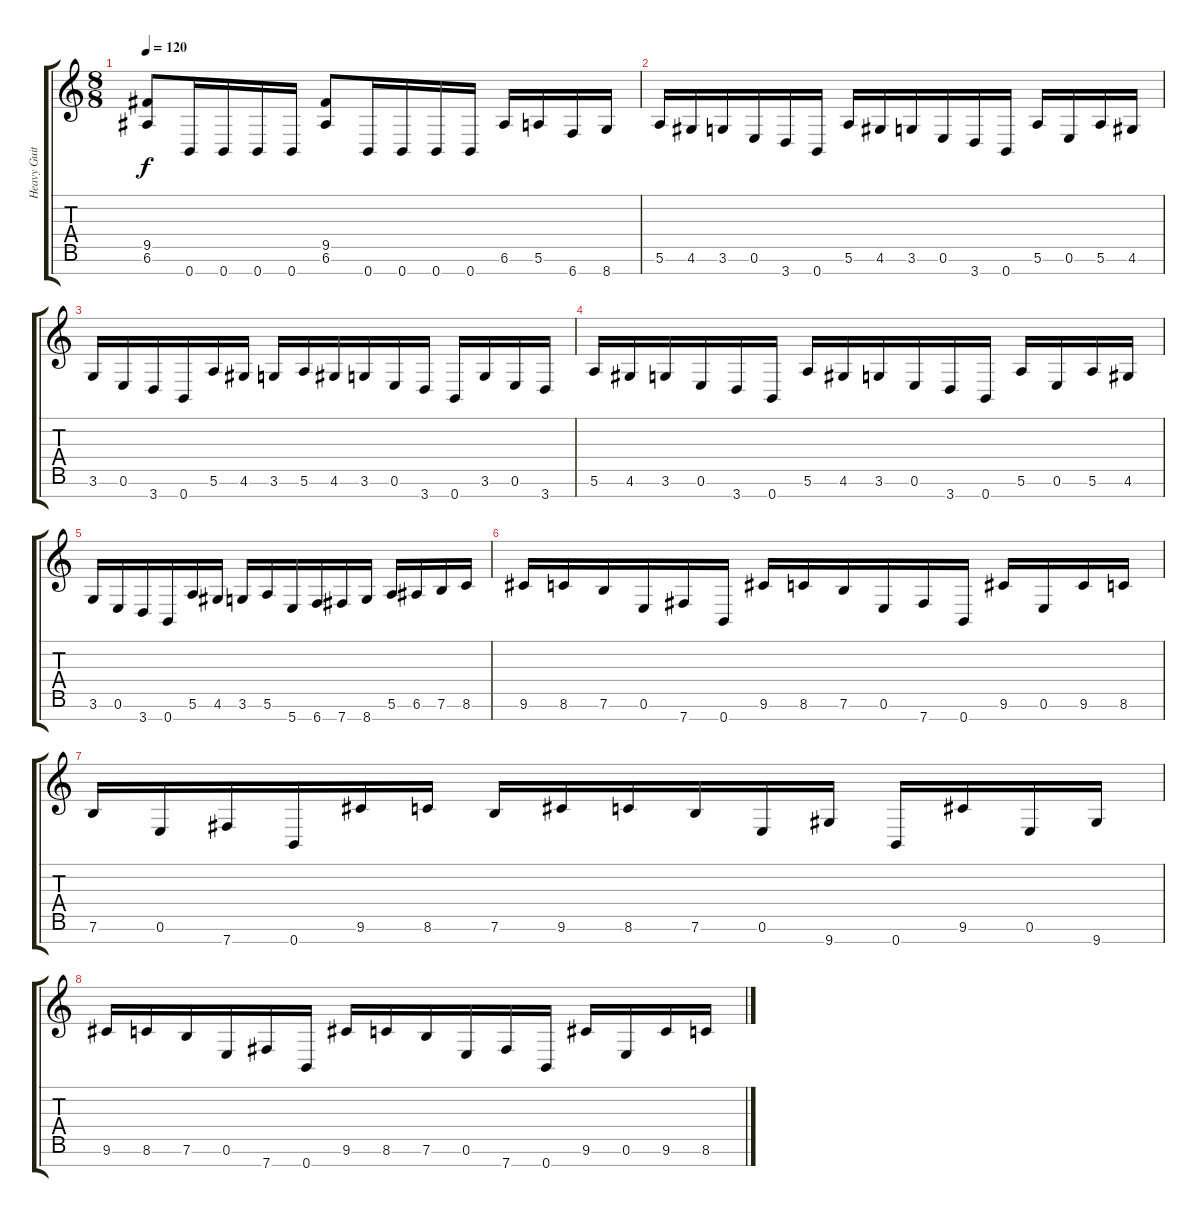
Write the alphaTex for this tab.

\track ("Heavy Guitar 1" "Heavy Guit") {instrument overdrivenguitar}
\staff {score tabs}
\tuning (E4 B3 G3 D3 A2 E2 B1) {hide}
\ts (8 8)
\tempo 120
\clef g2
\ks c
(9.5 6.6).8{dy f} 0.7.16 0.7.16 0.7.16 0.7.16 (9.5 6.6).8 0.7.16 0.7.16 0.7.16 0.7.16 6.6.16 5.6.16 6.7.16 8.7.16 |
5.6.16 4.6.16 3.6.16 0.6.16 3.7.16 0.7.16 5.6.16 4.6.16 3.6.16 0.6.16 3.7.16 0.7.16 5.6.16 0.6.16 5.6.16 4.6.16 |
3.6.16 0.6.16 3.7.16 0.7.16 5.6.16 4.6.16 3.6.16 5.6.16 4.6.16 3.6.16 0.6.16 3.7.16 0.7.16 3.6.16 0.6.16 3.7.16 |
5.6.16 4.6.16 3.6.16 0.6.16 3.7.16 0.7.16 5.6.16 4.6.16 3.6.16 0.6.16 3.7.16 0.7.16 5.6.16 0.6.16 5.6.16 4.6.16 |
3.6.16 0.6.16 3.7.16 0.7.16 5.6.16 4.6.16 3.6.16 5.6.16 5.7.16 6.7.16 7.7.16 8.7.16 5.6.16 6.6.16 7.6.16 8.6.16 |
9.6.16 8.6.16 7.6.16 0.6.16 7.7.16 0.7.16 9.6.16 8.6.16 7.6.16 0.6.16 7.7.16 0.7.16 9.6.16 0.6.16 9.6.16 8.6.16 |
7.6.16 0.6.16 7.7.16 0.7.16 9.6.16 8.6.16 7.6.16 9.6.16 8.6.16 7.6.16 0.6.16 9.7.16 0.7.16 9.6.16 0.6.16 9.7.16 |
9.6.16 8.6.16 7.6.16 0.6.16 7.7.16 0.7.16 9.6.16 8.6.16 7.6.16 0.6.16 7.7.16 0.7.16 9.6.16 0.6.16 9.6.16 8.6.16
